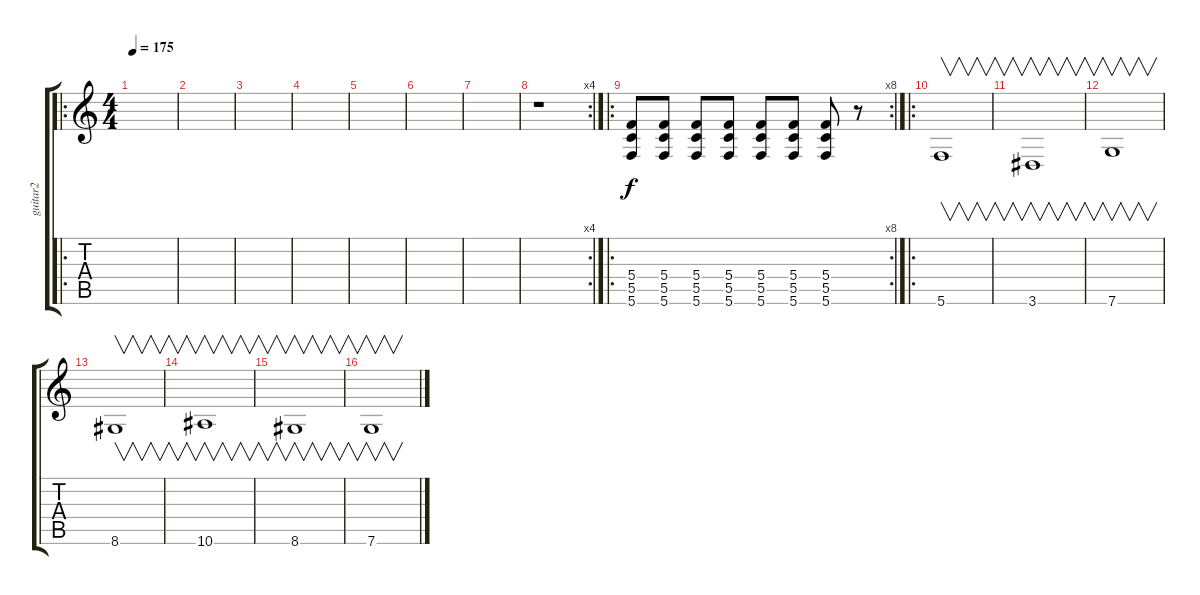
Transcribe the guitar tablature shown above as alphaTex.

\track ("guitar2" "guitar2") {instrument distortionguitar}
\staff {score tabs}
\tuning (D4 A3 F3 C3 G2 C2) {hide}
\ro
\ts (4 4)
\tempo 175
\clef g2
\ks c
|
|
|
|
|
|
|
\rc 4
r.1 |
\ro
\rc 8
(5.4 5.5 5.6).8 (5.4 5.5 5.6).8 (5.4 5.5 5.6).8 (5.4 5.5 5.6).8 (5.4 5.5 5.6).8 (5.4 5.5 5.6).8 (5.4 5.5 5.6).8 r.8 |
\ro
5.6.1{v} |
3.6.1{v} |
7.6.1{v} |
8.6.1{v} |
10.6.1{v} |
8.6.1{v} |
7.6.1{v}
